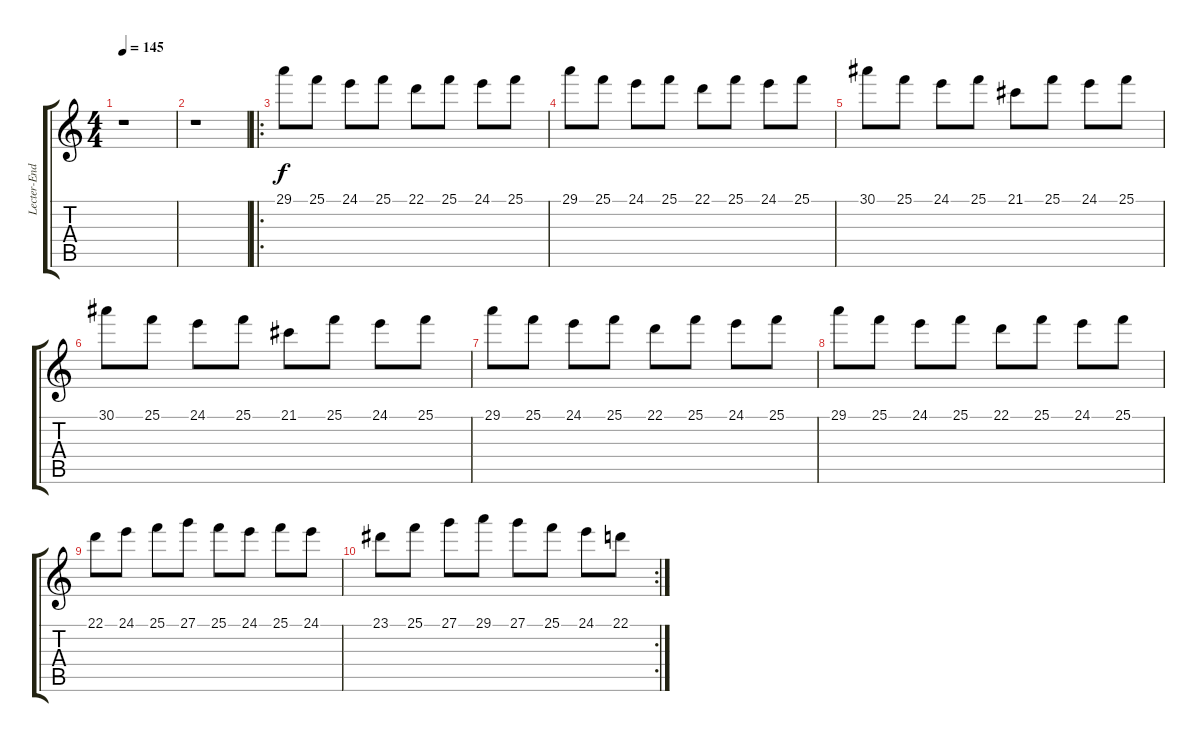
\track ("Lecter-End" "Lecter-End") {instrument stringensemble1}
\staff {score tabs}
\tuning (E4 B3 G3 D3 A2 E2) {hide}
\ts (4 4)
\tempo 145
\clef g2
\ks c
r.1{dy f} |
r.1 |
\ro
29.1.8 25.1.8 24.1.8 25.1.8 22.1.8 25.1.8 24.1.8 25.1.8 |
29.1.8 25.1.8 24.1.8 25.1.8 22.1.8 25.1.8 24.1.8 25.1.8 |
30.1.8 25.1.8 24.1.8 25.1.8 21.1.8 25.1.8 24.1.8 25.1.8 |
30.1.8 25.1.8 24.1.8 25.1.8 21.1.8 25.1.8 24.1.8 25.1.8 |
29.1.8 25.1.8 24.1.8 25.1.8 22.1.8 25.1.8 24.1.8 25.1.8 |
29.1.8 25.1.8 24.1.8 25.1.8 22.1.8 25.1.8 24.1.8 25.1.8 |
22.1.8 24.1.8 25.1.8 27.1.8 25.1.8 24.1.8 25.1.8 24.1.8 |
\rc 2
23.1.8 25.1.8 27.1.8 29.1.8 27.1.8 25.1.8 24.1.8 22.1.8
